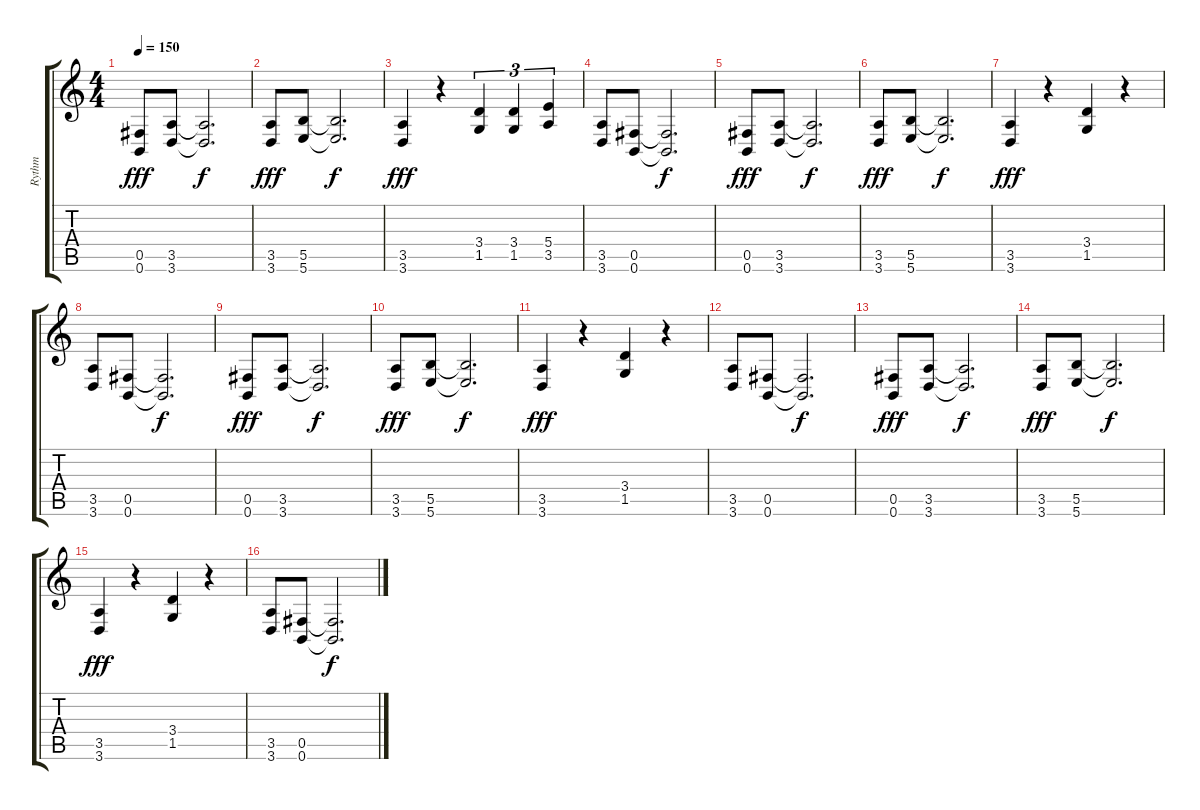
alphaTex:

\track ("Rythm" "Rythm") {instrument distortionguitar}
\staff {score tabs}
\tuning (Db4 Ab3 E3 B2 Gb2 B1) {hide}
\ts (4 4)
\tempo 150
\clef g2
\ks c
(0.5 0.6).8{dy fff} (3.5 3.6).8 (3.5{t} 3.6{t}).2{d dy f} |
(3.5 3.6).8{dy fff} (5.5 5.6).8 (5.5{t} 5.6{t}).2{d dy f} |
(3.5 3.6).4{dy fff} r.4 (3.4 1.5).4{tu (3 2)} (3.4 1.5).4{tu (3 2)} (5.4 3.5).4{tu (3 2)} |
(3.5 3.6).8 (0.5 0.6).8 (0.5{t} 0.6{t}).2{d dy f} |
(0.5 0.6).8{dy fff} (3.5 3.6).8 (3.5{t} 3.6{t}).2{d dy f} |
(3.5 3.6).8{dy fff} (5.5 5.6).8 (5.5{t} 5.6{t}).2{d dy f} |
(3.5 3.6).4{dy fff} r.4 (3.4 1.5).4 r.4 |
(3.5 3.6).8 (0.5 0.6).8 (0.5{t} 0.6{t}).2{d dy f} |
(0.5 0.6).8{dy fff} (3.5 3.6).8 (3.5{t} 3.6{t}).2{d dy f} |
(3.5 3.6).8{dy fff} (5.5 5.6).8 (5.5{t} 5.6{t}).2{d dy f} |
(3.5 3.6).4{dy fff} r.4 (3.4 1.5).4 r.4 |
(3.5 3.6).8 (0.5 0.6).8 (0.5{t} 0.6{t}).2{d dy f} |
(0.5 0.6).8{dy fff} (3.5 3.6).8 (3.5{t} 3.6{t}).2{d dy f} |
(3.5 3.6).8{dy fff} (5.5 5.6).8 (5.5{t} 5.6{t}).2{d dy f} |
(3.5 3.6).4{dy fff} r.4 (3.4 1.5).4 r.4 |
(3.5 3.6).8 (0.5 0.6).8 (0.5{t} 0.6{t}).2{d dy f}
